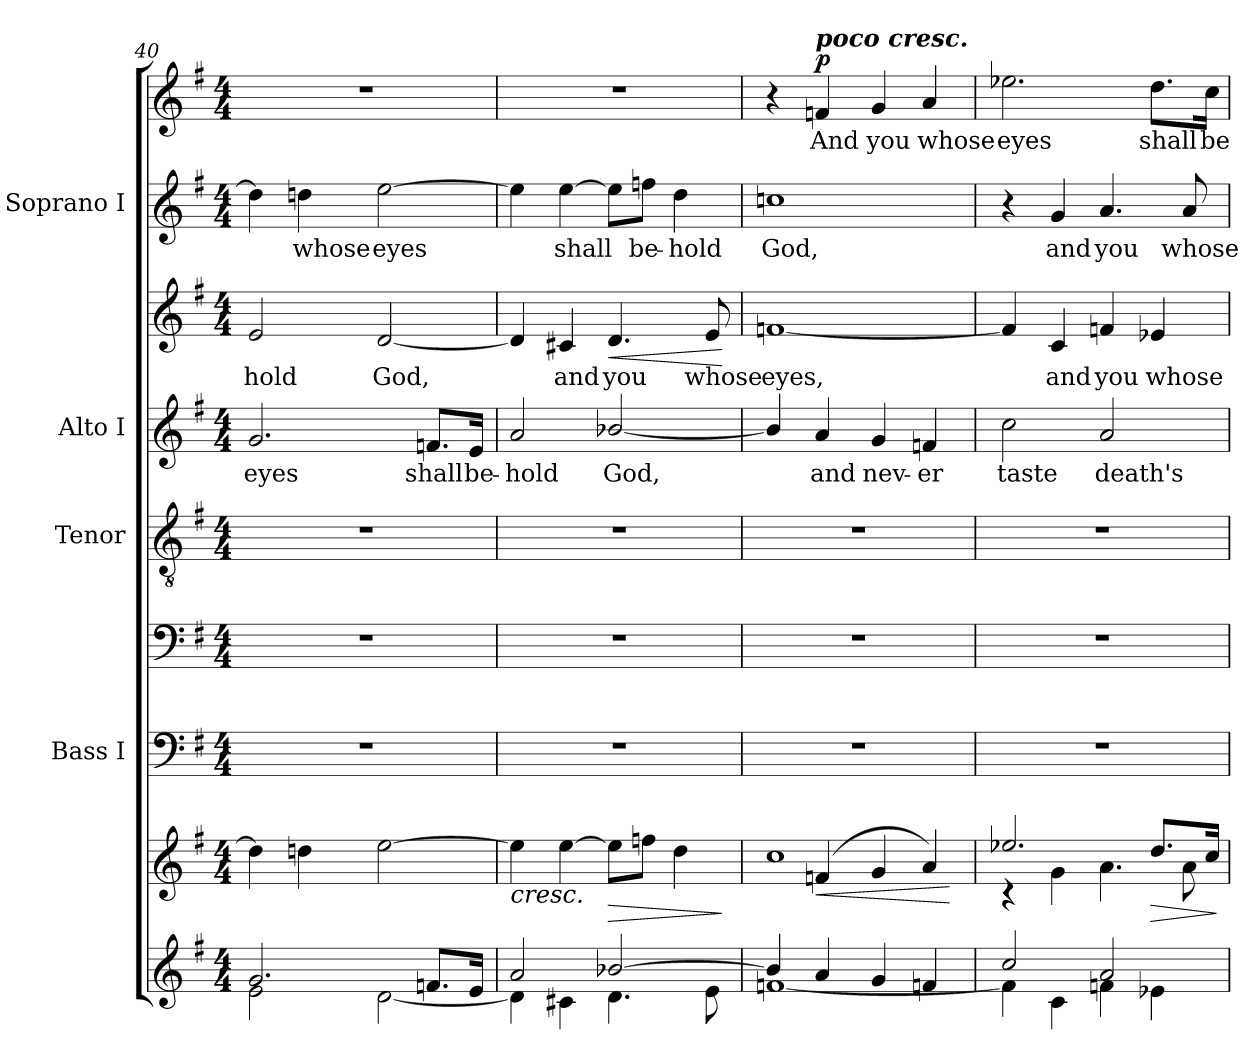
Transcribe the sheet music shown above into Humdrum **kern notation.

**kern	**kern	**dynam	**kern	**kern	**kern	**kern	**text	**kern	**text	**dynam	**kern	**text	**kern	**text	**dynam
*part5	*part5	*part5	*part4	*part4	*part3	*part2	*part2	*part2	*part2	*part2	*part1	*part1	*part1	*part1	*part1
*staff9	*staff8	*staff8/9	*staff7	*staff6	*staff5	*staff4	*staff4	*staff3	*staff3	*staff3/4	*staff2	*staff2	*staff1	*staff1	*staff1/2
*	*	*	*I"Bass I	*	*I"Tenor	*I"Alto I	*	*	*	*	*I"Soprano I	*	*	*	*
*	*	*	*I'B	*	*I'T	*I'A	*	*	*	*	*I'S	*	*	*	*
*clefG2	*clefG2	*	*clefF4	*clefF4	*clefGv2	*clefG2	*	*clefG2	*	*	*clefG2	*	*clefG2	*	*
*k[f#]	*k[f#]	*	*k[f#]	*k[f#]	*k[f#]	*k[f#]	*	*k[f#]	*	*	*k[f#]	*	*k[f#]	*	*
*G:	*G:	*	*G:	*G:	*G:	*G:	*	*G:	*	*	*G:	*	*G:	*	*
*M4/4	*M4/4	*	*M4/4	*M4/4	*M4/4	*M4/4	*	*M4/4	*	*	*M4/4	*	*M4/4	*	*
=40	=40	=40	=40	=40	=40	=40	=40	=40	=40	=40	=40	=40	=40	=40	=40
*^	*^	*	*	*	*	*	*	*	*	*	*	*	*	*	*
!	!	!	!	!	!	!	!	!	!LO:LY:b	!	!LO:LY:b	!	!	!	!	!	!
2.g/	2e\	4dd-\]	2ryy	.	1r	1r	1r	2.g/	eyes	2e/	hold	.	4dd-\]	.	1r	.	.
!	!	!	!	!	!	!	!	!	!	!	!	!	!	!LO:LY:b	!	!	!
.	.	4ddn\	.	.	.	.	.	.	.	.	.	.	4ddn\	whose	.	.	.
!	!	!	!	!	!	!	!	!	!	!	!LO:LY:b	!	!	!LO:LY:b	!	!	!
.	[<2d\	[2ee\	2ryy	.	.	.	.	.	.	[2d/	God,	.	[2ee\	eyes	.	.	.
!	!	!	!	!	!	!	!	!	!LO:LY:b	!	!	!	!	!	!	!	!
8.fn/L	.	.	.	.	.	.	.	8.fn/L	shall	.	.	.	.	.	.	.	.
!	!	!	!	!	!	!	!	!	!LO:LY:b	!	!	!	!	!	!	!	!
16e/Jk	.	.	.	.	.	.	.	16e/Jk	be-	.	.	.	.	.	.	.	.
!!LO:PB:g=z
=41	=41	=41	=41	=41	=41	=41	=41	=41	=41	=41	=41	=41	=41	=41	=41	=41	=41
!	!	!	!	!LO:HP:b	!	!	!	!	!LO:LY:b	!	!	!	!	!	!	!	!
2a/	4d\]	4ee\]	2ryy	<	1r	1r	1r	2a/	hold	4d/]	.	.	4ee\]	.	1r	.	.
!	!	!	!	!	!	!	!	!	!	!	!LO:LY:b	!	!	!LO:LY:b	!	!	!
.	4c#X\	[4ee\	.	.	.	.	.	.	.	4c#X/	-and	.	[4ee\	shall	.	.	.
!	!	!	!	!LO:HP:b	!	!	!	!	!LO:LY:b	!	!LO:LY:b	!LO:HP:b	!	!	!	!	!
[>2b-X/	4.d\	8ee\L]	2ryy	>	.	.	.	[2b-X/	God,	4.d/	you	<	8ee\L]	.	.	.	.
!	!	!	!	!	!	!	!	!	!	!	!	!	!	!LO:LY:b	!	!	!
.	.	8ffn\J	.	[	.	.	.	.	.	.	.	.	8ffn\J	be-	.	.	.
!	!	!	!	!	!	!	!	!	!	!	!	!	!	!LO:LY:b	!	!	!
.	.	4dd\	.	.	.	.	.	.	.	.	.	.	4dd\	-hold	.	.	.
!	!	!	!	!	!	!	!	!	!	!	!LO:LY:b	!	!	!	!	!	!
.	8e\	.	.	.	.	.	.	.	.	8e/	whose	.	.	.	.	.	.
*v	*v	*	*	*	*	*	*	*	*	*	*	*	*	*	*	*	*
*	*v	*v	*	*	*	*	*	*	*	*	*	*	*	*	*	*
.	.	]	.	.	.	.	.	.	.	[	.	.	.	.	.
=42	=42	=42	=42	=42	=42	=42	=42	=42	=42	=42	=42	=42	=42	=42	=42
*^	*^	*	*	*	*	*	*	*	*	*	*	*	*	*	*
!	!	!	!	!	!	!	!	!	!	!	!LO:LY:b	!	!	!LO:LY:b	!	!	!
4b-/]	[<1fn	4ryy	1cc	.	1r	1r	1r	4b-/]	.	[1fn	eyes,	.	1ccn	God,	4r	.	.
!	!	!	!	!	!	!	!	!	!	!	!	!	!	!	!LO:TX:a:Bi:t=poco cresc.	!	!
!	!	!	!	!LO:HP:b	!	!	!	!	!LO:LY:b	!	!	!	!	!	!	!LO:LY:b	!LO:DY:b
4a/	.	(>4fn/	.	<	.	.	.	4a/	and	.	.	.	.	.	4fn/	And	p
!	!	!	!	!	!	!	!	!	!LO:LY:b	!	!	!	!	!	!	!LO:LY:b	!
4g/	.	4g/	.	.	.	.	.	4g/	nev-	.	.	.	.	.	4g/	you	.
!	!	!	!	!	!	!	!	!	!LO:LY:b	!	!	!	!	!	!	!LO:LY:b	!
4fn/	.	4a/)	.	.	.	.	.	4fn/	-er	.	.	.	.	.	4a/	whose	.
*v	*v	*	*	*	*	*	*	*	*	*	*	*	*	*	*	*	*
*	*v	*v	*	*	*	*	*	*	*	*	*	*	*	*	*	*
.	.	[	.	.	.	.	.	.	.	.	.	.	.	.	.
=43	=43	=43	=43	=43	=43	=43	=43	=43	=43	=43	=43	=43	=43	=43	=43
*^	*^	*	*	*	*	*	*	*	*	*	*	*	*	*	*
!	!	!	!	!	!	!	!	!	!LO:LY:b	!	!	!	!	!	!	!LO:LY:b	!
2cc/	4f\]	2.ee-X/	4rc	.	1r	1r	1r	2cc\	taste	4f/]	.	.	4r	.	2.ee-X\	eyes	.
!	!	!	!	!	!	!	!	!	!	!	!LO:LY:b	!	!	!LO:LY:b	!	!	!
.	4c\	.	4g\	.	.	.	.	.	.	4c/	and	.	4g/	-and	.	.	.
!	!	!	!	!	!	!	!	!	!LO:LY:b	!	!LO:LY:b	!	!	!LO:LY:b	!	!	!
2a/	4f\	.	4.a\	.	.	.	.	2a/	death's	4f/	you	.	4.a/	you	.	.	.
!	!	!	!	!LO:HP:b	!	!	!	!	!	!	!LO:LY:b	!	!	!	!	!LO:LY:b	!
.	4e-X\	8.dd/L	.	>	.	.	.	.	.	4e-X/	whose	.	.	.	8.dd\L	shall	.
!	!	!	!	!	!	!	!	!	!	!	!	!	!	!LO:LY:b	!	!	!
.	.	.	8a\	.	.	.	.	.	.	.	.	.	8a/	whose	.	.	.
!	!	!	!	!	!	!	!	!	!	!	!	!	!	!	!	!LO:LY:b	!
.	.	16cc/Jk	.	.	.	.	.	.	.	.	.	.	.	.	16cc\Jk	be-	.
*v	*v	*	*	*	*	*	*	*	*	*	*	*	*	*	*	*	*
*	*v	*v	*	*	*	*	*	*	*	*	*	*	*	*	*	*
.	.	]	.	.	.	.	.	.	.	.	.	.	.	.	.
=	=	=	=	=	=	=	=	=	=	=	=	=	=	=	=
*-	*-	*-	*-	*-	*-	*-	*-	*-	*-	*-	*-	*-	*-	*-	*-
